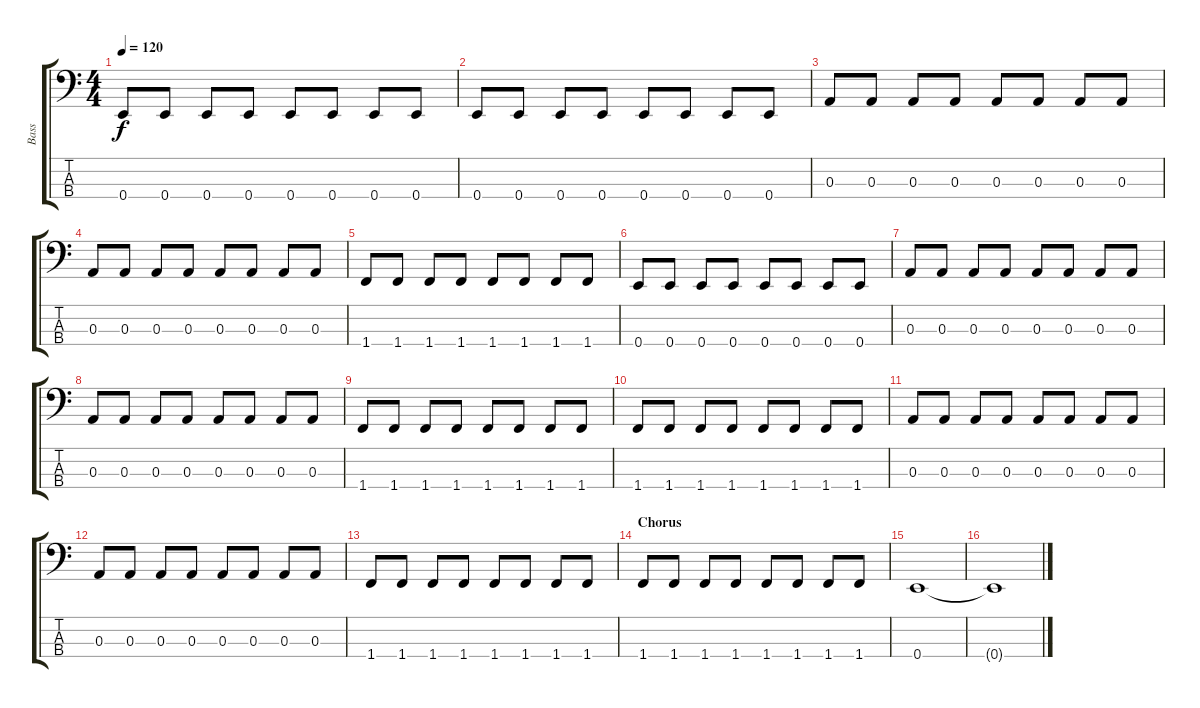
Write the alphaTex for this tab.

\track ("Bass" "Bass") {instrument electricbasspick}
\staff {score tabs}
\tuning (G2 D2 A1 E1) {hide}
\ts (4 4)
\tempo 120
\clef f4
\ks c
0.4.8{dy f} 0.4.8 0.4.8 0.4.8 0.4.8 0.4.8 0.4.8 0.4.8 |
0.4.8 0.4.8 0.4.8 0.4.8 0.4.8 0.4.8 0.4.8 0.4.8 |
0.3.8 0.3.8 0.3.8 0.3.8 0.3.8 0.3.8 0.3.8 0.3.8 |
0.3.8 0.3.8 0.3.8 0.3.8 0.3.8 0.3.8 0.3.8 0.3.8 |
1.4.8 1.4.8 1.4.8 1.4.8 1.4.8 1.4.8 1.4.8 1.4.8 |
0.4.8 0.4.8 0.4.8 0.4.8 0.4.8 0.4.8 0.4.8 0.4.8 |
0.3.8 0.3.8 0.3.8 0.3.8 0.3.8 0.3.8 0.3.8 0.3.8 |
0.3.8 0.3.8 0.3.8 0.3.8 0.3.8 0.3.8 0.3.8 0.3.8 |
1.4.8 1.4.8 1.4.8 1.4.8 1.4.8 1.4.8 1.4.8 1.4.8 |
1.4.8 1.4.8 1.4.8 1.4.8 1.4.8 1.4.8 1.4.8 1.4.8 |
0.3.8 0.3.8 0.3.8 0.3.8 0.3.8 0.3.8 0.3.8 0.3.8 |
0.3.8 0.3.8 0.3.8 0.3.8 0.3.8 0.3.8 0.3.8 0.3.8 |
1.4.8 1.4.8 1.4.8 1.4.8 1.4.8 1.4.8 1.4.8 1.4.8 |
\section ("" "Chorus")
1.4.8 1.4.8 1.4.8 1.4.8 1.4.8 1.4.8 1.4.8 1.4.8 |
0.4.1 |
0.4{t}.1
